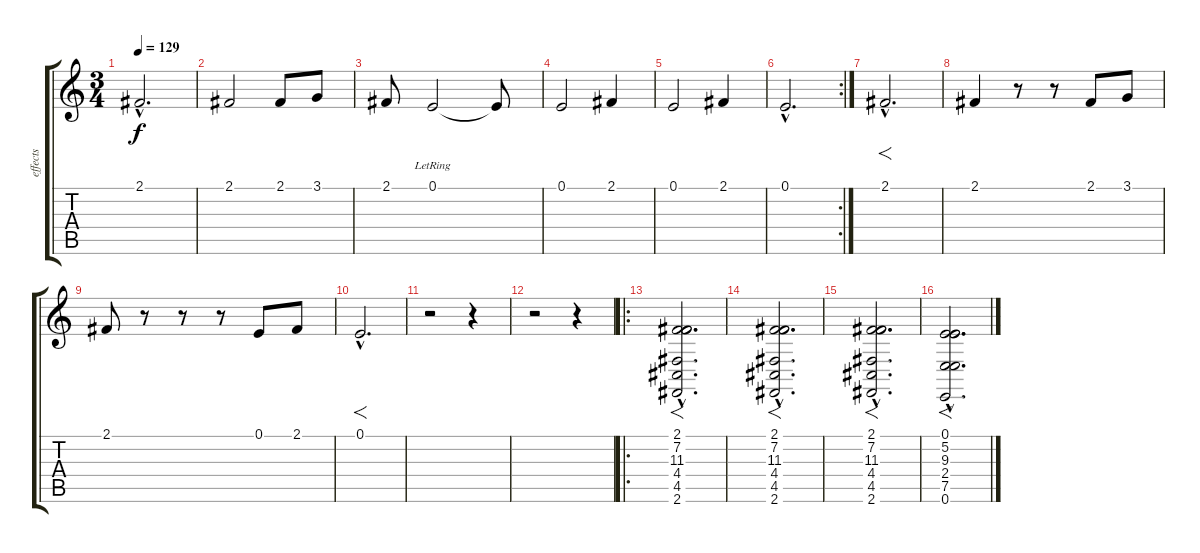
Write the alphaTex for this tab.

\track ("effects" "effects") {instrument fx5brightness}
\staff {score tabs}
\tuning (E4 B3 G3 D3 A2 E2) {hide}
\ts (3 4)
\tempo 129
\clef g2
\ks c
2.1{hac}.2{d dy f} |
2.1.2 2.1.8 3.1.8 |
2.1.8 0.1{lr}.2 0.1{t}.8 |
0.1.2 2.1.4 |
0.1.2 2.1.4 |
\rc 2
0.1{hac}.2{d} |
2.1{hac}.2{f d volume 16} |
2.1.4{volume 11} r.8 r.8 2.1.8 3.1.8 |
2.1.8 r.8 r.8 r.8 0.1.8 2.1.8 |
0.1{hac}.2{f d} |
r.2 r.4 |
r.2 r.4 |
\ro
(2.1{hac} 7.2{hac} 11.3{hac} 4.4{hac} 4.5{hac} 2.6{hac}).2{f d volume 13} |
(2.1{hac} 7.2{hac} 11.3{hac} 4.4{hac} 4.5{hac} 2.6{hac}).2{f d} |
(2.1{hac} 7.2{hac} 11.3{hac} 4.4{hac} 4.5{hac} 2.6{hac}).2{f d} |
(0.1{hac} 5.2{hac} 9.3{hac} 2.4{hac} 7.5{hac} 0.6{hac}).2{f d}
